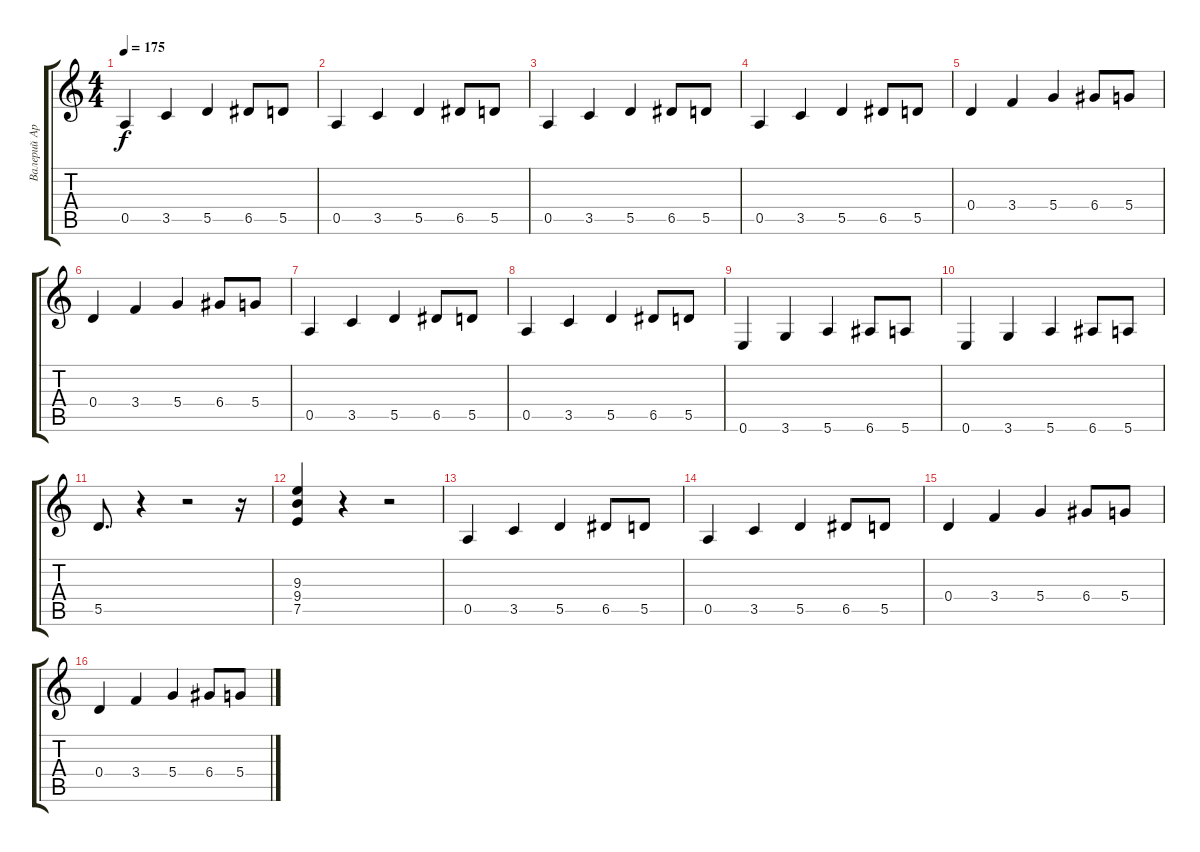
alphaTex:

\track ("Валерий Аркадин" "Валерий Ар") {instrument electricguitarmuted}
\staff {score tabs}
\tuning (E4 B3 G3 D3 A2 E2) {hide}
\ts (4 4)
\tempo 175
\clef g2
\ks c
0.5.4{dy f volume 11 instrument electricguitarmuted} 3.5.4 5.5.4 6.5.8 5.5.8 |
0.5.4 3.5.4 5.5.4 6.5.8 5.5.8 |
0.5.4 3.5.4 5.5.4 6.5.8 5.5.8 |
0.5.4 3.5.4 5.5.4 6.5.8 5.5.8 |
0.4.4 3.4.4 5.4.4 6.4.8 5.4.8 |
0.4.4 3.4.4 5.4.4 6.4.8 5.4.8 |
0.5.4 3.5.4 5.5.4 6.5.8 5.5.8 |
0.5.4 3.5.4 5.5.4 6.5.8 5.5.8 |
0.6.4 3.6.4 5.6.4 6.6.8 5.6.8 |
0.6.4 3.6.4 5.6.4 6.6.8 5.6.8 |
5.5.8{d} r.4 r.2 r.16 |
(9.3 9.4 7.5).4{instrument distortionguitar} r.4 r.2 |
0.5.4{volume 15 instrument distortionguitar} 3.5.4 5.5.4 6.5.8 5.5.8 |
0.5.4 3.5.4 5.5.4 6.5.8 5.5.8 |
0.4.4 3.4.4 5.4.4 6.4.8 5.4.8 |
0.4.4 3.4.4 5.4.4 6.4.8 5.4.8
